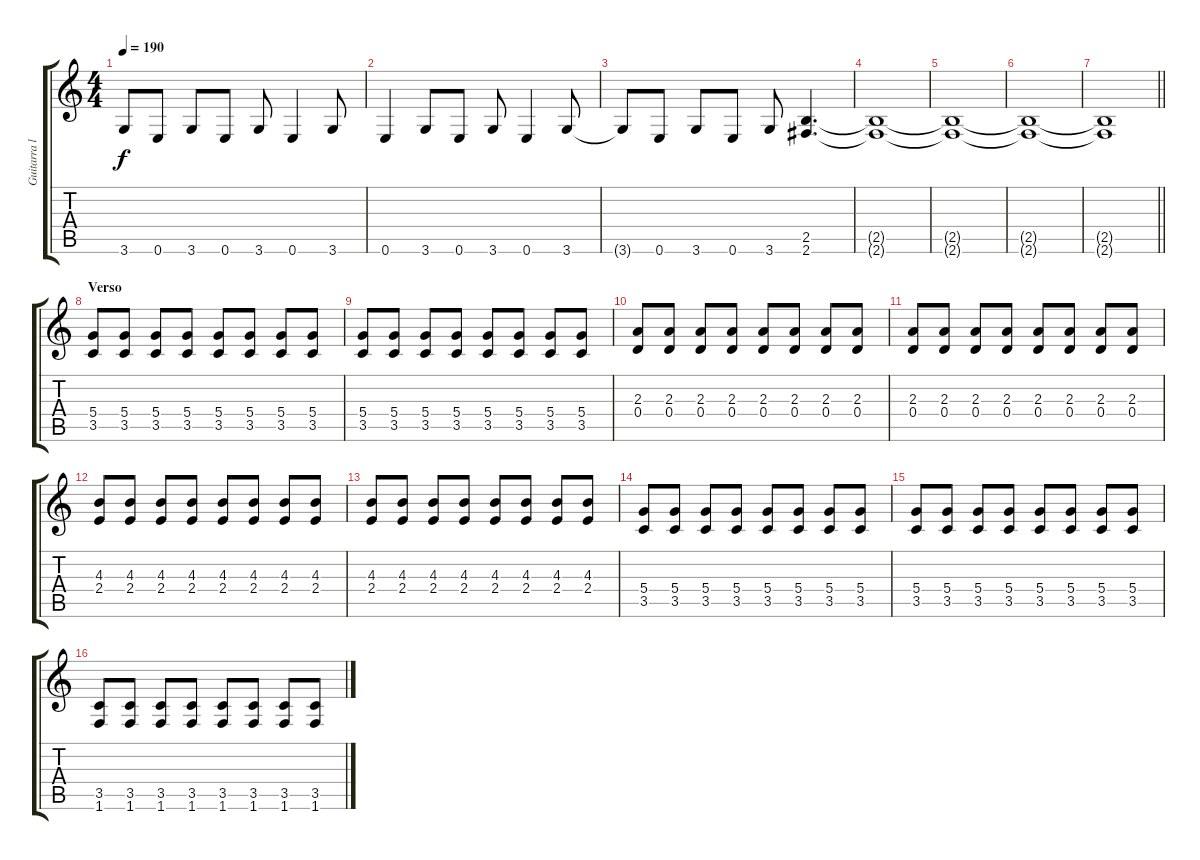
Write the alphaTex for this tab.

\track ("Guitarra l" "Guitarra l") {instrument distortionguitar}
\staff {score tabs}
\tuning (E4 B3 G3 D3 A2 E2) {hide}
\ts (4 4)
\tempo 190
\clef g2
\ks c
3.6{t}.8{dy f} 0.6.8 3.6.8 0.6.8 3.6.8 0.6.4 3.6.8 |
0.6.4 3.6.8 0.6.8 3.6.8 0.6.4 3.6.8 |
3.6{t}.8 0.6.8 3.6.8 0.6.8 3.6.8 (2.5 2.6).4{d} |
(2.5{t} 2.6{t}).1 |
(2.5{t} 2.6{t}).1 |
(2.5{t} 2.6{t}).1 |
\barLineRight lightlight
(2.5{t} 2.6{t}).1 |
\section ("" "Verso")
(5.4 3.5).8 (5.4 3.5).8 (5.4 3.5).8 (5.4 3.5).8 (5.4 3.5).8 (5.4 3.5).8 (5.4 3.5).8 (5.4 3.5).8 |
(5.4 3.5).8 (5.4 3.5).8 (5.4 3.5).8 (5.4 3.5).8 (5.4 3.5).8 (5.4 3.5).8 (5.4 3.5).8 (5.4 3.5).8 |
(2.3 0.4).8 (2.3 0.4).8 (2.3 0.4).8 (2.3 0.4).8 (2.3 0.4).8 (2.3 0.4).8 (2.3 0.4).8 (2.3 0.4).8 |
(2.3 0.4).8 (2.3 0.4).8 (2.3 0.4).8 (2.3 0.4).8 (2.3 0.4).8 (2.3 0.4).8 (2.3 0.4).8 (2.3 0.4).8 |
(4.3 2.4).8 (4.3 2.4).8 (4.3 2.4).8 (4.3 2.4).8 (4.3 2.4).8 (4.3 2.4).8 (4.3 2.4).8 (4.3 2.4).8 |
(4.3 2.4).8 (4.3 2.4).8 (4.3 2.4).8 (4.3 2.4).8 (4.3 2.4).8 (4.3 2.4).8 (4.3 2.4).8 (4.3 2.4).8 |
(5.4 3.5).8 (5.4 3.5).8 (5.4 3.5).8 (5.4 3.5).8 (5.4 3.5).8 (5.4 3.5).8 (5.4 3.5).8 (5.4 3.5).8 |
(5.4 3.5).8 (5.4 3.5).8 (5.4 3.5).8 (5.4 3.5).8 (5.4 3.5).8 (5.4 3.5).8 (5.4 3.5).8 (5.4 3.5).8 |
(3.5 1.6).8 (3.5 1.6).8 (3.5 1.6).8 (3.5 1.6).8 (3.5 1.6).8 (3.5 1.6).8 (3.5 1.6).8 (3.5 1.6).8
